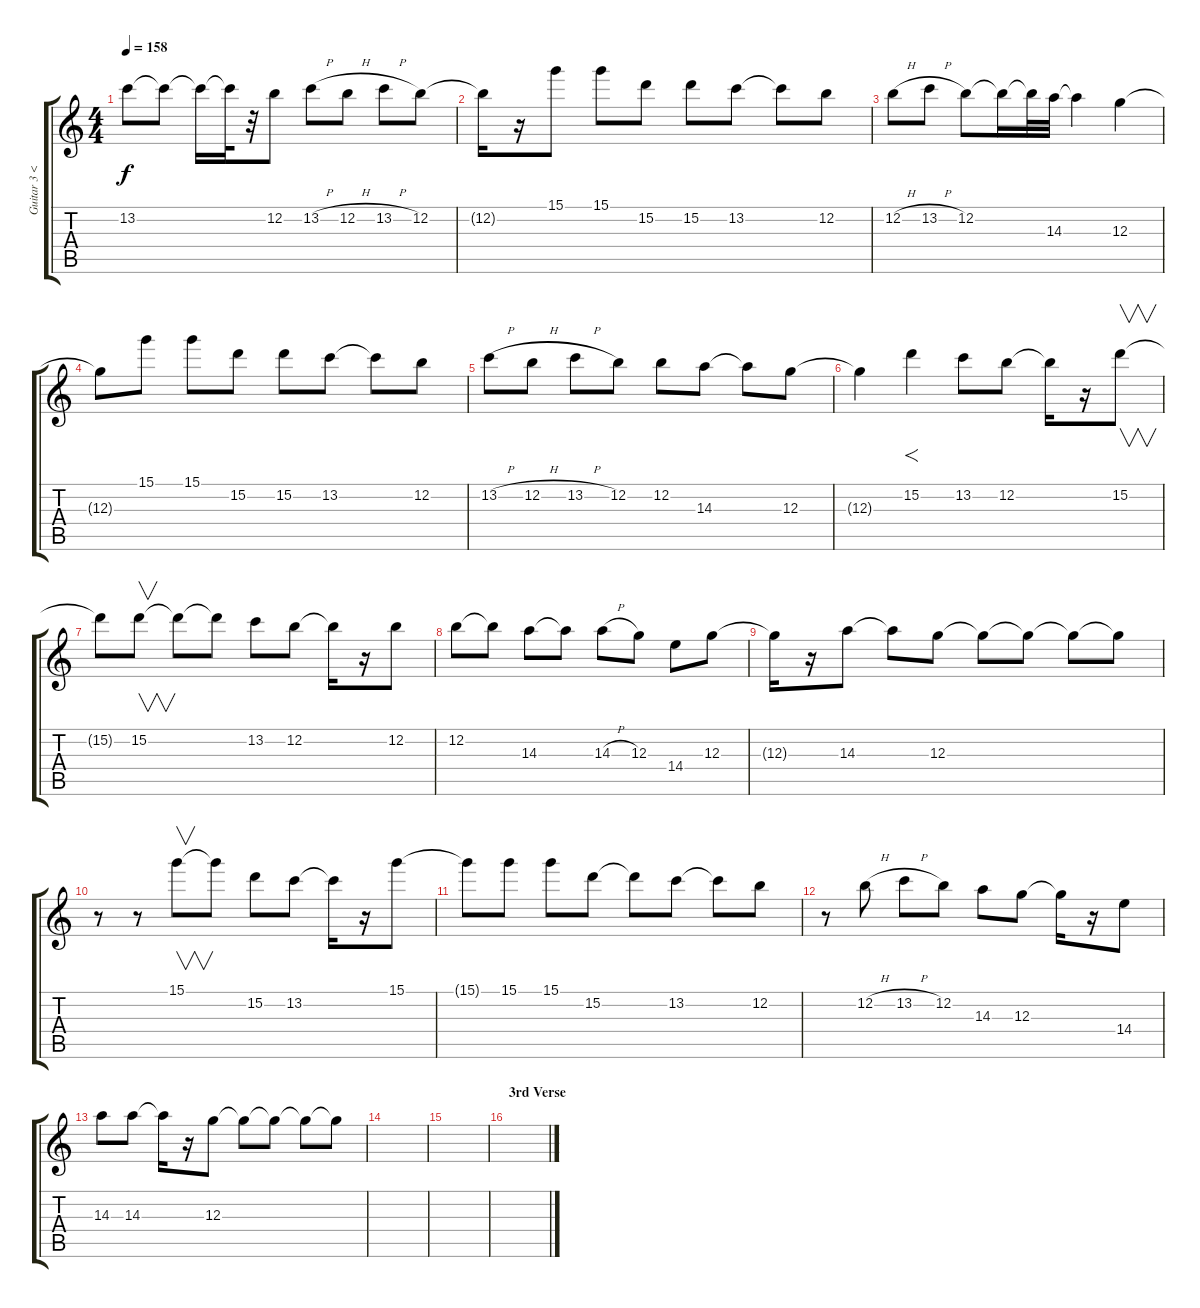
\track ("Guitar 3 <solo>" "Guitar 3 <") {instrument overdrivenguitar}
\staff {score tabs}
\tuning (E4 B3 G3 D3 A2 E2) {hide}
\ts (4 4)
\tempo 158
\clef g2
\ks c
13.2.8{dy f} 13.2{t}.8 13.2{t}.16 13.2{t}.32 r.32 12.2.8 13.2{h}.8 12.2{h}.8 13.2{h}.8 12.2.8 |
12.2{t}.16 r.16 15.1.8 15.1.8 15.2.8 15.2.8 13.2.8 13.2{t}.8 12.2.8 |
12.2{h}.8 13.2{h}.8 12.2.8 12.2{t}.16 12.2{t}.32 14.3.32 14.3{t}.4 12.3.4 |
12.3{t}.8{instrument overdrivenguitar} 15.1.8 15.1.8 15.2.8 15.2.8 13.2.8 13.2{t}.8 12.2.8 |
13.2{h}.8 12.2{h}.8 13.2{h}.8 12.2.8 12.2.8 14.3.8 14.3{t}.8 12.3.8 |
12.3{t}.4{instrument overdrivenguitar} 15.2.4{f} 13.2.8 12.2.8 12.2{t}.16 r.16 15.2.8{v} |
15.2{t}.8 15.2.8{v} 15.2{t}.8 15.2{t}.8 13.2.8 12.2.8 12.2{t}.16 r.16 12.2.8 |
12.2.8{instrument overdrivenguitar} 12.2{t}.8 14.3.8 14.3{t}.8 14.3{h}.8 12.3.8 14.4.8 12.3.8 |
12.3{t}.16 r.16 14.3.8 14.3{t}.8 12.3.8 12.3{t}.8 12.3{t}.8 12.3{t}.8 12.3{t}.8 |
r.8 r.8 15.1.8{v} 15.1{t}.8 15.2.8 13.2.8 13.2{t}.16 r.16 15.1.8 |
15.1{t}.8 15.1.8 15.1.8 15.2.8 15.2{t}.8 13.2.8 13.2{t}.8 12.2.8 |
r.8 12.2{h}.8 13.2{h}.8 12.2.8 14.3.8 12.3.8 12.3{t}.16 r.16 14.4.8 |
14.3.8 14.3.8 14.3{t}.16 r.16 12.3.8 12.3{t}.8 12.3{t}.8 12.3{t}.8 12.3{t}.8 |
|
|
\section ("" "3rd Verse")
